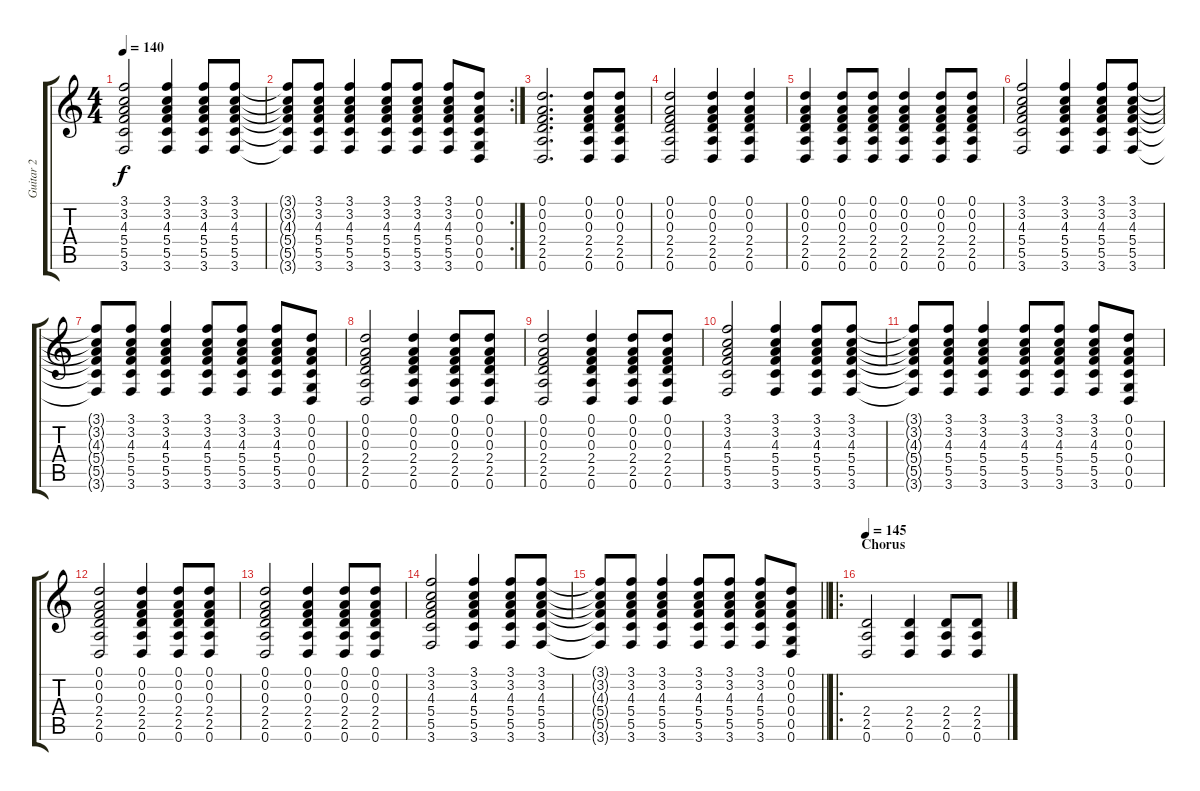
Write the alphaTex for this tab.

\track ("Guitar 2" "Guitar 2") {instrument distortionguitar}
\staff {score tabs}
\tuning (D4 A3 F3 C3 G2 D2) {hide}
\ts (4 4)
\tempo 140
\clef g2
\ks c
(3.1 3.2 4.3 5.4 5.5 3.6).2{dy f} (3.1 3.2 4.3 5.4 5.5 3.6).4 (3.1 3.2 4.3 5.4 5.5 3.6).8 (3.1 3.2 4.3 5.4 5.5 3.6).8 |
\rc 2
(3.1{t} 3.2{t} 4.3{t} 5.4{t} 5.5{t} 3.6{t}).8 (3.1 3.2 4.3 5.4 5.5 3.6).8 (3.1 3.2 4.3 5.4 5.5 3.6).4 (3.1 3.2 4.3 5.4 5.5 3.6).8 (3.1 3.2 4.3 5.4 5.5 3.6).8 (3.1 3.2 4.3 5.4 5.5 3.6).8 (0.1 0.2 0.3 0.4 0.5 0.6).8 |
(0.1 0.2 0.3 2.4 2.5 0.6).2{d} (0.1 0.2 0.3 2.4 2.5 0.6).8 (0.1 0.2 0.3 2.4 2.5 0.6).8 |
(0.1 0.2 0.3 2.4 2.5 0.6).2 (0.1 0.2 0.3 2.4 2.5 0.6).4 (0.1 0.2 0.3 2.4 2.5 0.6).4 |
(0.1 0.2 0.3 2.4 2.5 0.6).4 (0.1 0.2 0.3 2.4 2.5 0.6).8 (0.1 0.2 0.3 2.4 2.5 0.6).8 (0.1 0.2 0.3 2.4 2.5 0.6).4 (0.1 0.2 0.3 2.4 2.5 0.6).8 (0.1 0.2 0.3 2.4 2.5 0.6).8 |
(3.1 3.2 4.3 5.4 5.5 3.6).2 (3.1 3.2 4.3 5.4 5.5 3.6).4 (3.1 3.2 4.3 5.4 5.5 3.6).8 (3.1 3.2 4.3 5.4 5.5 3.6).8 |
(3.1{t} 3.2{t} 4.3{t} 5.4{t} 5.5{t} 3.6{t}).8 (3.1 3.2 4.3 5.4 5.5 3.6).8 (3.1 3.2 4.3 5.4 5.5 3.6).4 (3.1 3.2 4.3 5.4 5.5 3.6).8 (3.1 3.2 4.3 5.4 5.5 3.6).8 (3.1 3.2 4.3 5.4 5.5 3.6).8 (0.1 0.2 0.3 0.4 0.5 0.6).8 |
(0.1 0.2 0.3 2.4 2.5 0.6).2 (0.1 0.2 0.3 2.4 2.5 0.6).4 (0.1 0.2 0.3 2.4 2.5 0.6).8 (0.1 0.2 0.3 2.4 2.5 0.6).8 |
(0.1 0.2 0.3 2.4 2.5 0.6).2 (0.1 0.2 0.3 2.4 2.5 0.6).4 (0.1 0.2 0.3 2.4 2.5 0.6).8 (0.1 0.2 0.3 2.4 2.5 0.6).8 |
(3.1 3.2 4.3 5.4 5.5 3.6).2 (3.1 3.2 4.3 5.4 5.5 3.6).4 (3.1 3.2 4.3 5.4 5.5 3.6).8 (3.1 3.2 4.3 5.4 5.5 3.6).8 |
(3.1{t} 3.2{t} 4.3{t} 5.4{t} 5.5{t} 3.6{t}).8 (3.1 3.2 4.3 5.4 5.5 3.6).8 (3.1 3.2 4.3 5.4 5.5 3.6).4 (3.1 3.2 4.3 5.4 5.5 3.6).8 (3.1 3.2 4.3 5.4 5.5 3.6).8 (3.1 3.2 4.3 5.4 5.5 3.6).8 (0.1 0.2 0.3 0.4 0.5 0.6).8 |
(0.1 0.2 0.3 2.4 2.5 0.6).2 (0.1 0.2 0.3 2.4 2.5 0.6).4 (0.1 0.2 0.3 2.4 2.5 0.6).8 (0.1 0.2 0.3 2.4 2.5 0.6).8 |
(0.1 0.2 0.3 2.4 2.5 0.6).2 (0.1 0.2 0.3 2.4 2.5 0.6).4 (0.1 0.2 0.3 2.4 2.5 0.6).8 (0.1 0.2 0.3 2.4 2.5 0.6).8 |
(3.1 3.2 4.3 5.4 5.5 3.6).2 (3.1 3.2 4.3 5.4 5.5 3.6).4 (3.1 3.2 4.3 5.4 5.5 3.6).8{instrument distortionguitar} (3.1 3.2 4.3 5.4 5.5 3.6).8 |
\barLineRight lightlight
(3.1{t} 3.2{t} 4.3{t} 5.4{t} 5.5{t} 3.6{t}).8 (3.1 3.2 4.3 5.4 5.5 3.6).8 (3.1 3.2 4.3 5.4 5.5 3.6).4 (3.1 3.2 4.3 5.4 5.5 3.6).8 (3.1 3.2 4.3 5.4 5.5 3.6).8 (3.1 3.2 4.3 5.4 5.5 3.6).8 (0.1 0.2 0.3 0.4 0.5 0.6).8 |
\ro
\section ("" "Chorus")
\tempo 145
(2.4 2.5 0.6).2 (2.4 2.5 0.6).4 (2.4 2.5 0.6).8 (2.4 2.5 0.6).8
